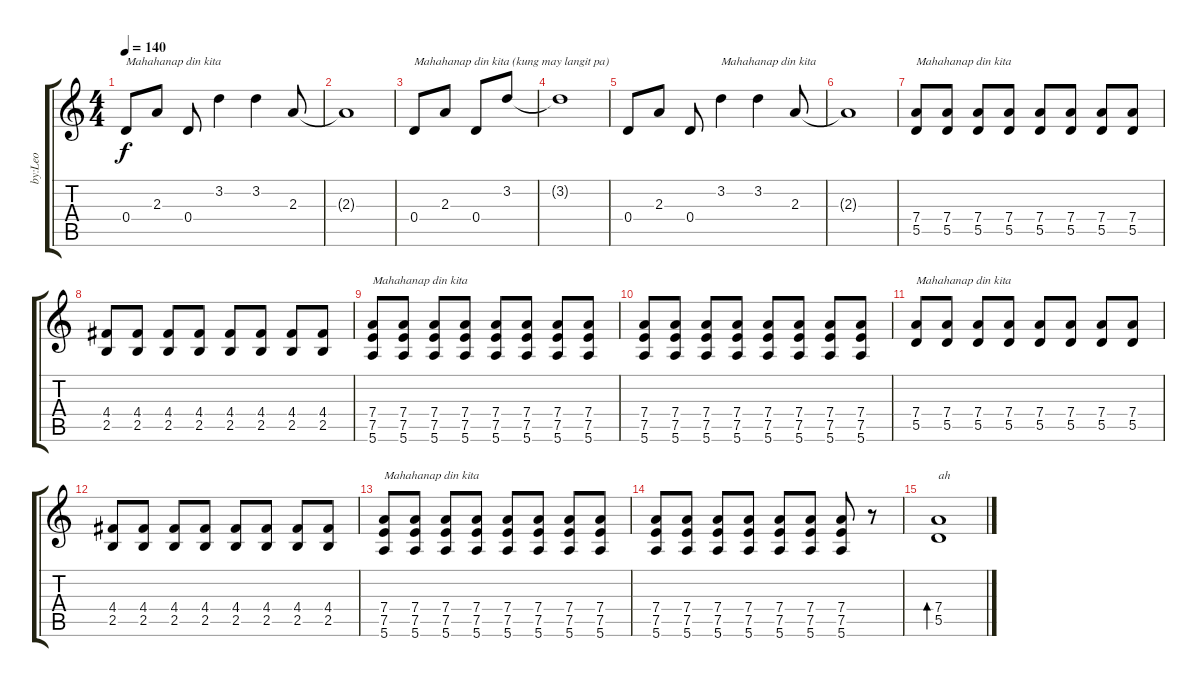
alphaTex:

\track ("by:Leo" "by:Leo") {instrument acousticguitarnylon}
\staff {score tabs}
\tuning (E4 B3 G3 D3 A2 E2) {hide}
\ts (4 4)
\tempo 140
\clef g2
\ks c
0.4.8{txt "Mahahanap din kita" dy f} 2.3.8 0.4.8 3.2.4 3.2.4 2.3.8 |
2.3{t}.1 |
0.4.8{txt "Mahahanap din kita (kung may langit pa)"} 2.3.8 0.4.8 3.2.8 |
3.2{t}.1 |
0.4.8 2.3.8 0.4.8 3.2.4{txt "Mahahanap din kita"} 3.2.4 2.3.8 |
2.3{t}.1 |
(7.4 5.5).8{txt "Mahahanap din kita"} (7.4 5.5).8 (7.4 5.5).8 (7.4 5.5).8 (7.4 5.5).8 (7.4 5.5).8 (7.4 5.5).8 (7.4 5.5).8 |
(4.4 2.5).8 (4.4 2.5).8 (4.4 2.5).8 (4.4 2.5).8 (4.4 2.5).8 (4.4 2.5).8 (4.4 2.5).8 (4.4 2.5).8 |
(7.4 7.5 5.6).8{txt "Mahahanap din kita"} (7.4 7.5 5.6).8 (7.4 7.5 5.6).8 (7.4 7.5 5.6).8 (7.4 7.5 5.6).8 (7.4 7.5 5.6).8 (7.4 7.5 5.6).8 (7.4 7.5 5.6).8 |
(7.4 7.5 5.6).8 (7.4 7.5 5.6).8 (7.4 7.5 5.6).8 (7.4 7.5 5.6).8 (7.4 7.5 5.6).8 (7.4 7.5 5.6).8 (7.4 7.5 5.6).8 (7.4 7.5 5.6).8 |
(7.4 5.5).8{txt "Mahahanap din kita"} (7.4 5.5).8 (7.4 5.5).8 (7.4 5.5).8 (7.4 5.5).8 (7.4 5.5).8 (7.4 5.5).8 (7.4 5.5).8 |
(4.4 2.5).8 (4.4 2.5).8 (4.4 2.5).8 (4.4 2.5).8 (4.4 2.5).8 (4.4 2.5).8 (4.4 2.5).8 (4.4 2.5).8 |
(7.4 7.5 5.6).8{txt "Mahahanap din kita"} (7.4 7.5 5.6).8 (7.4 7.5 5.6).8 (7.4 7.5 5.6).8 (7.4 7.5 5.6).8 (7.4 7.5 5.6).8 (7.4 7.5 5.6).8 (7.4 7.5 5.6).8 |
(7.4 7.5 5.6).8 (7.4 7.5 5.6).8 (7.4 7.5 5.6).8 (7.4 7.5 5.6).8 (7.4 7.5 5.6).8 (7.4 7.5 5.6).8 (7.4 7.5 5.6).8 r.8 |
(7.4 5.5).1{bd 480 txt "ah"}
